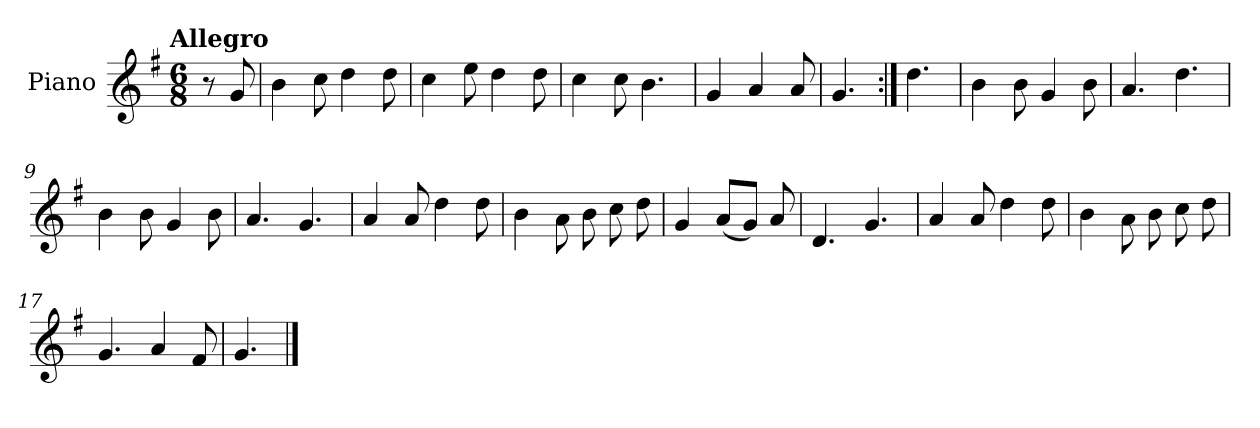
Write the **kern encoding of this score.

**kern
*part1
*staff1
*I"Piano
*I'Pno.
*clefG2
*k[f#]
!!LO:TX:omd:t=Allegro
*M6/8
*MM144
=
8r
8g/
=1
4b\
8cc\
4dd\
8dd\
=2
4cc\
8ee\
4dd\
8dd\
=3
4cc\
8cc\
4.b\
=4
4g/
4a/
8a/
=5
4.g/
=6:|!
4.dd\
!!LO:LB:g=z
=7
4b\
8b\
4g/
8b\
=8
4.a/
4.dd\
=9
4b\
8b\
4g/
8b\
=10
4.a/
4.g/
=11
4a/
8a/
4dd\
8dd\
=12
4b\
8a\
8b\
8cc\
8dd\
=13
4g/
(<8a/L
8g/J)
8a/
!!LO:LB:g=z
=14
4.d/
4.g/
=15
4a/
8a/
4dd\
8dd\
=16
4b\
8a\
8b\
8cc\
8dd\
=17
4.g/
4a/
8f#/
=18
4.g/
==
*-
